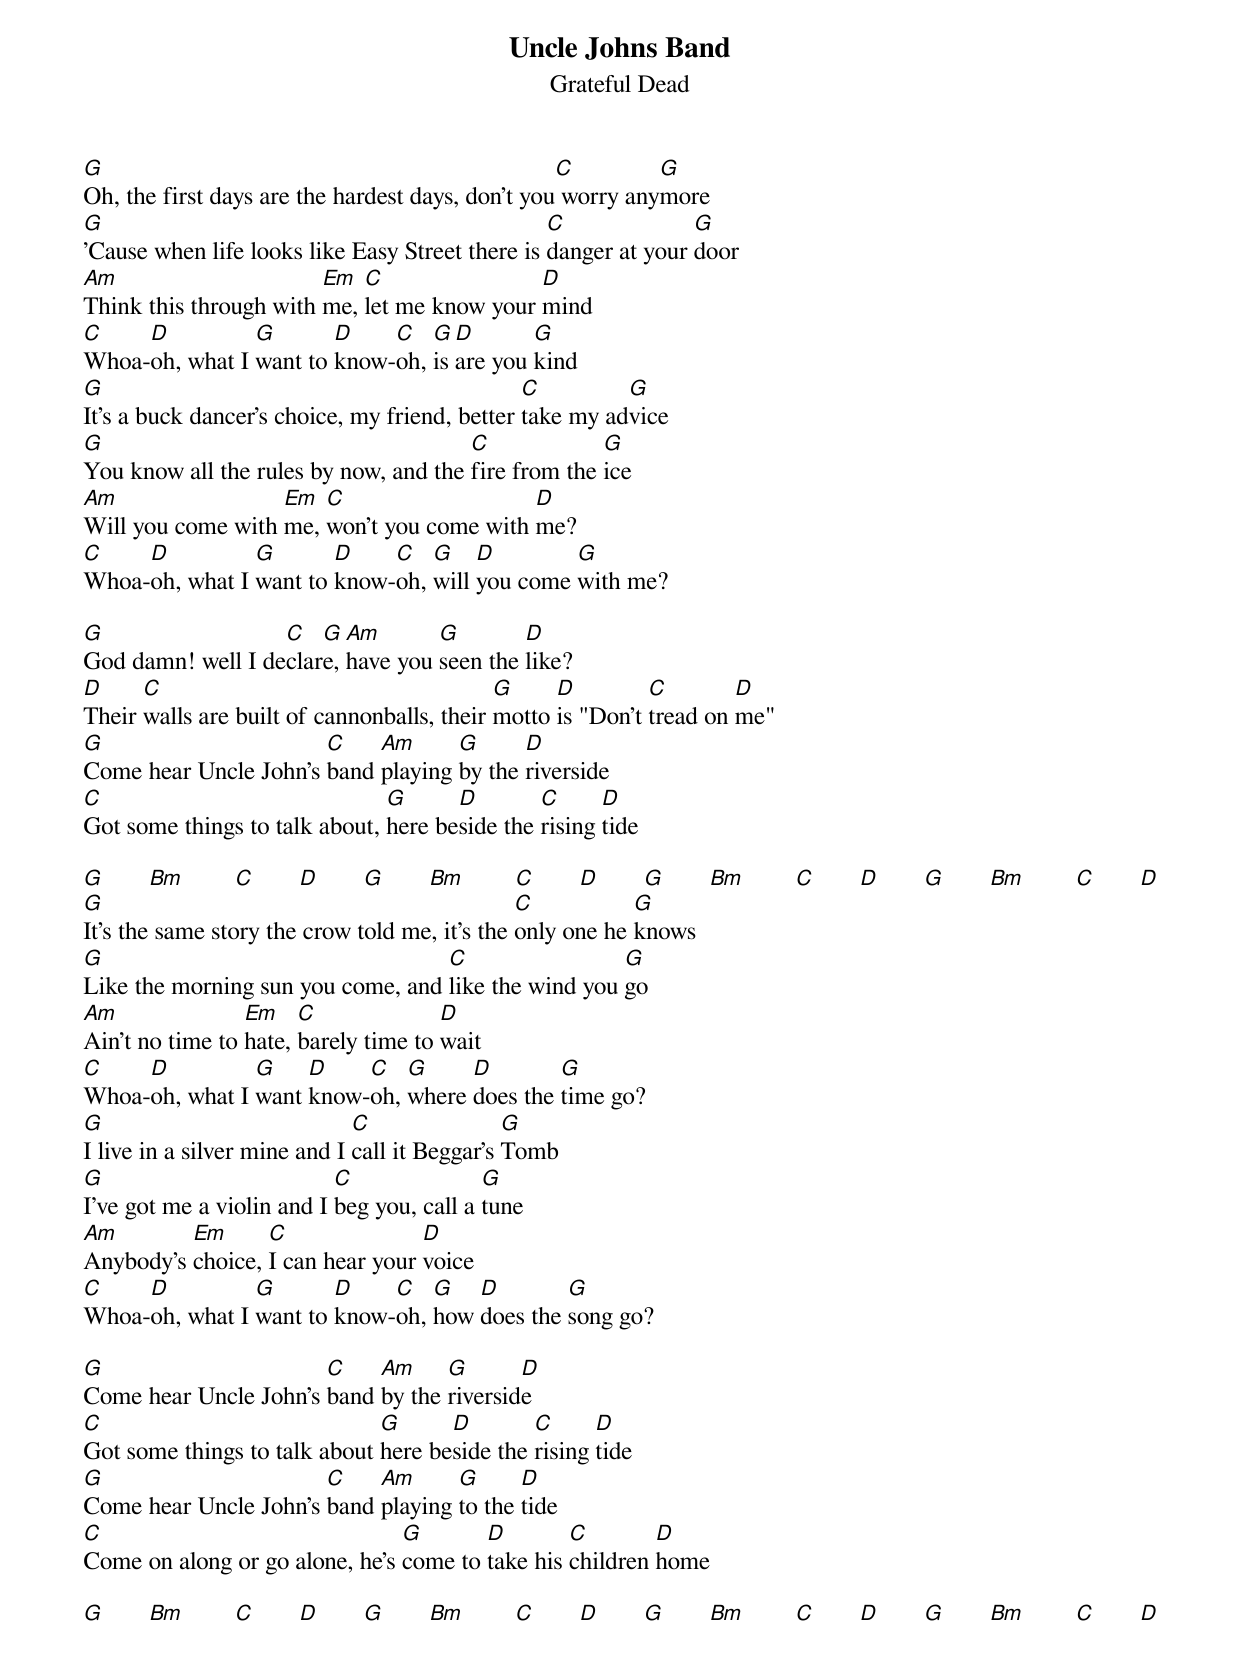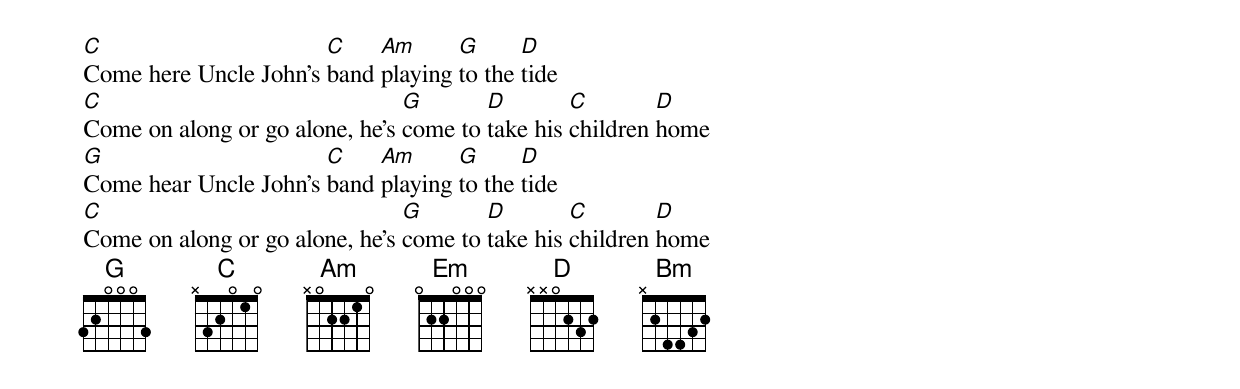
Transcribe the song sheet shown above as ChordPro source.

{title:Uncle Johns Band}
{st:Grateful Dead}

[G]Oh, the first days are the hardest days, don't you[C] worry any[G]more
[G]'Cause when life looks like Easy Street there is [C]danger at your [G]door
[Am]Think this through with [Em]me, [C]let me know your [D]mind
[C]Whoa-[D]oh, what I [G]want to [D]know-[C]oh, [G]is [D]are you [G]kind
[G]It's a buck dancer's choice, my friend, better [C]take my ad[G]vice
[G]You know all the rules by now, and the [C]fire from the [G]ice
[Am]Will you come with [Em]me, [C]won't you come with [D]me?
[C]Whoa-[D]oh, what I [G]want to [D]know-[C]oh, [G]will [D]you come [G]with me?

[G]God damn! well I de[C]clar[G]e, [Am]have you [G]seen the [D]like?
[D]Their [C]walls are built of cannonballs, their [G]motto [D]is "Don't [C]tread on [D]me"
[G]Come hear Uncle John's [C]band [Am]playing [G]by the [D]riverside
[C]Got some things to talk about, [G]here be[D]side the [C]rising [D]tide

[G]       [Bm]        [C]       [D]       [G]       [Bm]        [C]       [D]       [G]       [Bm]        [C]       [D]       [G]       [Bm]        [C]       [D]
[G]It's the same story the crow told me, it's the [C]only one he [G]knows
[G]Like the morning sun you come, and [C]like the wind you [G]go
[Am]Ain't no time to [Em]hate, [C]barely time to [D]wait
[C]Whoa-[D]oh, what I [G]want [D]know-[C]oh, [G]where [D]does the [G]time go?
[G]I live in a silver mine and I [C]call it Beggar's [G]Tomb
[G]I've got me a violin and I [C]beg you, call a [G]tune
[Am]Anybody's [Em]choice, [C]I can hear your [D]voice
[C]Whoa-[D]oh, what I [G]want to [D]know-[C]oh, [G]how [D]does the [G]song go?

[G]Come hear Uncle John's [C]band [Am]by the [G]riversid[D]e
[C]Got some things to talk about [G]here be[D]side the [C]rising [D]tide
[G]Come hear Uncle John's [C]band [Am]playing [G]to the [D]tide
[C]Come on along or go alone, he's [G]come to [D]take his [C]children [D]home

[G]       [Bm]        [C]       [D]       [G]       [Bm]        [C]       [D]       [G]       [Bm]        [C]       [D]       [G]       [Bm]        [C]       [D]
[C]Come here Uncle John's [C]band [Am]playing [G]to the [D]tide
[C]Come on along or go alone, he's [G]come to [D]take his [C]children [D]home
[G]Come hear Uncle John's [C]band [Am]playing [G]to the [D]tide
[C]Come on along or go alone, he's [G]come to [D]take his [C]children [D]home
